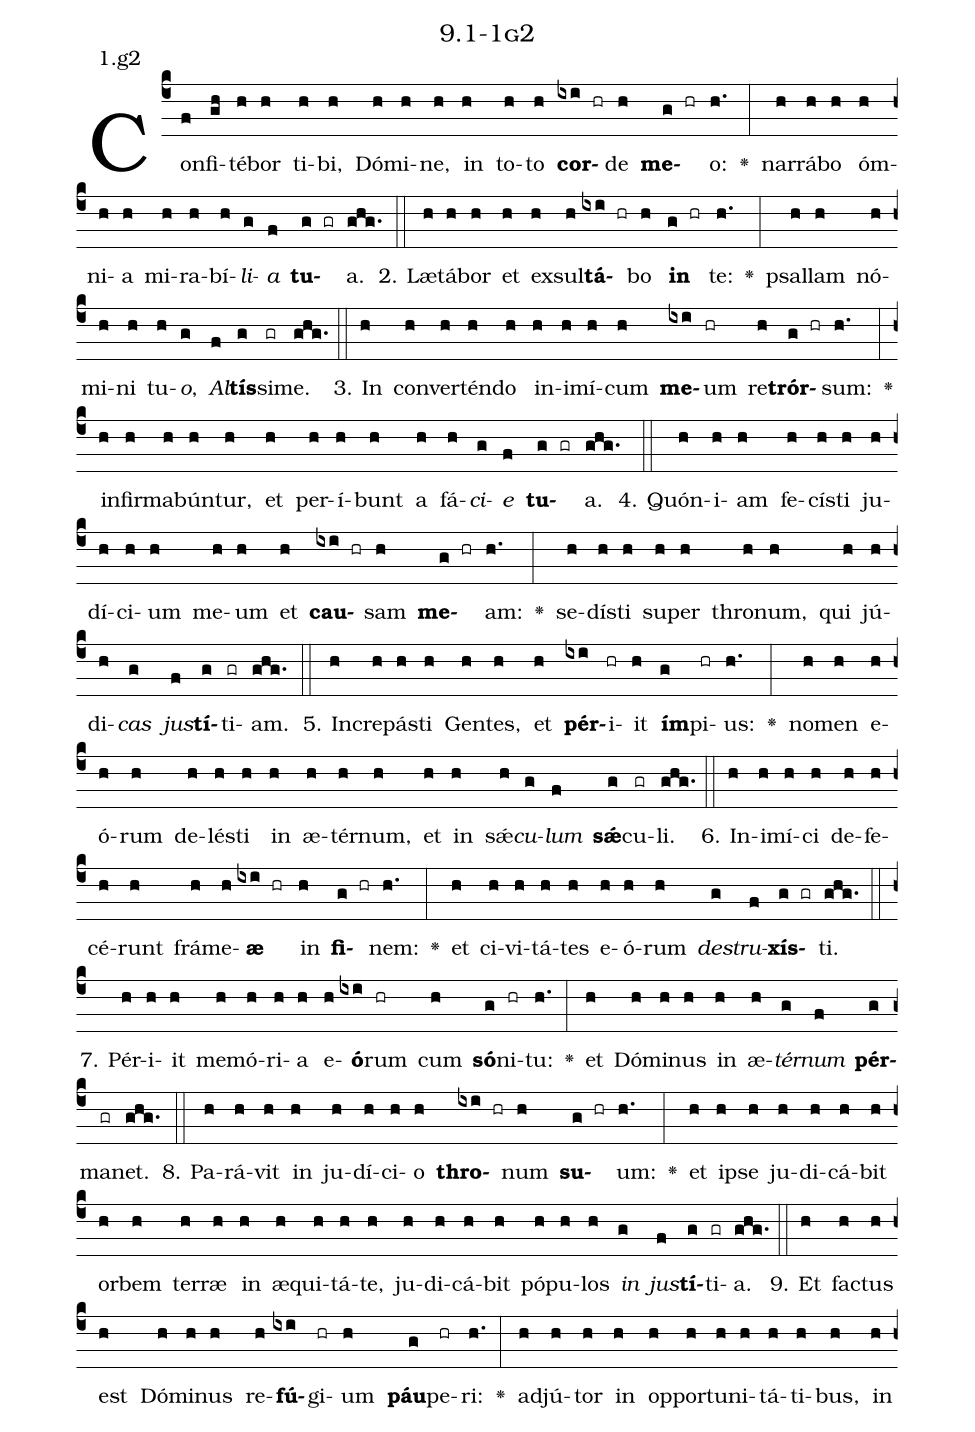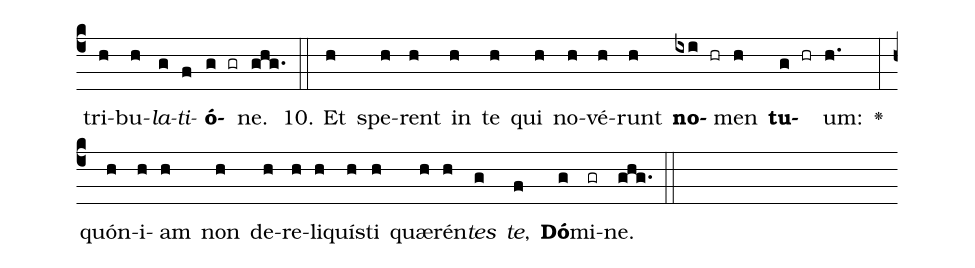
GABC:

name: 9.1-1g2;
annotation: 1.g2;
%%
(c4)Con(f)fi(gh)té(h)bor(h) ti(h)bi,(h) Dó(h)mi(h)ne,(h) in(h) to(h)to(h) <b>cor</b>(ixi hr)de(h) <b>me</b>(g hr)o:(h.) <v>\greheightstar</v>(:) nar(h)rá(h)bo(h) óm(h)ni(h)a(h) mi(h)ra(h)bí(h)<i>li</i>(g)<i>a</i>(f) <b>tu</b>(g gr)a.(ghg.) (::)
2. Læ(h)tá(h)bor(h) et(h) ex(h)sul(h)<b>tá</b>(ixi hr)bo(h) <b>in</b>(g hr) te:(h.) <v>\greheightstar</v>(:) psal(h)lam(h) nó(h)mi(h)ni(h) tu(h)<i>o</i>,(g) <i>Al</i>(f)<b>tís</b>(g)si(gr)me.(ghg.) (::)
3. In(h) con(h)ver(h)tén(h)do(h) in(h)i(h)mí(h)cum(h) <b>me</b>(ixi)um(hr) re(h)<b>trór</b>(g hr)sum:(h.) <v>\greheightstar</v>(:) in(h)fir(h)ma(h)bún(h)tur,(h) et(h) per(h)í(h)bunt(h) a(h) fá(h)<i>ci</i>(g)<i>e</i>(f) <b>tu</b>(g gr)a.(ghg.) (::)
4. Quón(h)i(h)am(h) fe(h)cís(h)ti(h) ju(h)dí(h)ci(h)um(h) me(h)um(h) et(h) <b>cau</b>(ixi hr)sam(h) <b>me</b>(g hr)am:(h.) <v>\greheightstar</v>(:) se(h)dís(h)ti(h) su(h)per(h) thro(h)num,(h) qui(h) jú(h)di(h)<i>cas</i>(g) <i>jus</i>(f)<b>tí</b>(g)ti(gr)am.(ghg.) (::)
5. In(h)cre(h)pás(h)ti(h) Gen(h)tes,(h) et(h) <b>pér</b>(ixi)i(hr)it(h) <b>ím</b>(g)pi(hr)us:(h.) <v>\greheightstar</v>(:) no(h)men(h) e(h)ó(h)rum(h) de(h)lés(h)ti(h) in(h) æ(h)tér(h)num,(h) et(h) in(h) sǽ(h)<i>cu</i>(g)<i>lum</i>(f) <b>sǽ</b>(g)cu(gr)li.(ghg.) (::)
6. In(h)i(h)mí(h)ci(h) de(h)fe(h)cé(h)runt(h) frá(h)me(h)<b>æ</b>(ixi hr) in(h) <b>fi</b>(g hr)nem:(h.) <v>\greheightstar</v>(:) et(h) ci(h)vi(h)tá(h)tes(h) e(h)ó(h)rum(h) <i>de</i>(g)<i>stru</i>(f)<b>xís</b>(g gr)ti.(ghg.) (::)
7. Pér(h)i(h)it(h) me(h)mó(h)ri(h)a(h) e(h)<b>ó</b>(ixi)rum(hr) cum(h) <b>só</b>(g)ni(hr)tu:(h.) <v>\greheightstar</v>(:) et(h) Dó(h)mi(h)nus(h) in(h) æ(h)<i>tér</i>(g)<i>num</i>(f) <b>pér</b>(g)ma(gr)net.(ghg.) (::)
8. Pa(h)rá(h)vit(h) in(h) ju(h)dí(h)ci(h)o(h) <b>thro</b>(ixi hr)num(h) <b>su</b>(g hr)um:(h.) <v>\greheightstar</v>(:) et(h) ip(h)se(h) ju(h)di(h)cá(h)bit(h) or(h)bem(h) ter(h)ræ(h) in(h) æ(h)qui(h)tá(h)te,(h) ju(h)di(h)cá(h)bit(h) pó(h)pu(h)los(h) <i>in</i>(g) <i>jus</i>(f)<b>tí</b>(g)ti(gr)a.(ghg.) (::)
9. Et(h) fac(h)tus(h) est(h) Dó(h)mi(h)nus(h) re(h)<b>fú</b>(ixi)gi(hr)um(h) <b>páu</b>(g)pe(hr)ri:(h.) <v>\greheightstar</v>(:) ad(h)jú(h)tor(h) in(h) op(h)por(h)tu(h)ni(h)tá(h)ti(h)bus,(h) in(h) tri(h)bu(h)<i>la</i>(g)<i>ti</i>(f)<b>ó</b>(g gr)ne.(ghg.) (::)
10. Et(h) spe(h)rent(h) in(h) te(h) qui(h) no(h)vé(h)runt(h) <b>no</b>(ixi hr)men(h) <b>tu</b>(g hr)um:(h.) <v>\greheightstar</v>(:) quón(h)i(h)am(h) non(h) de(h)re(h)li(h)quís(h)ti(h) quæ(h)rén(h)<i>tes</i>(g) <i>te</i>,(f) <b>Dó</b>(g)mi(gr)ne.(ghg.) (::)
